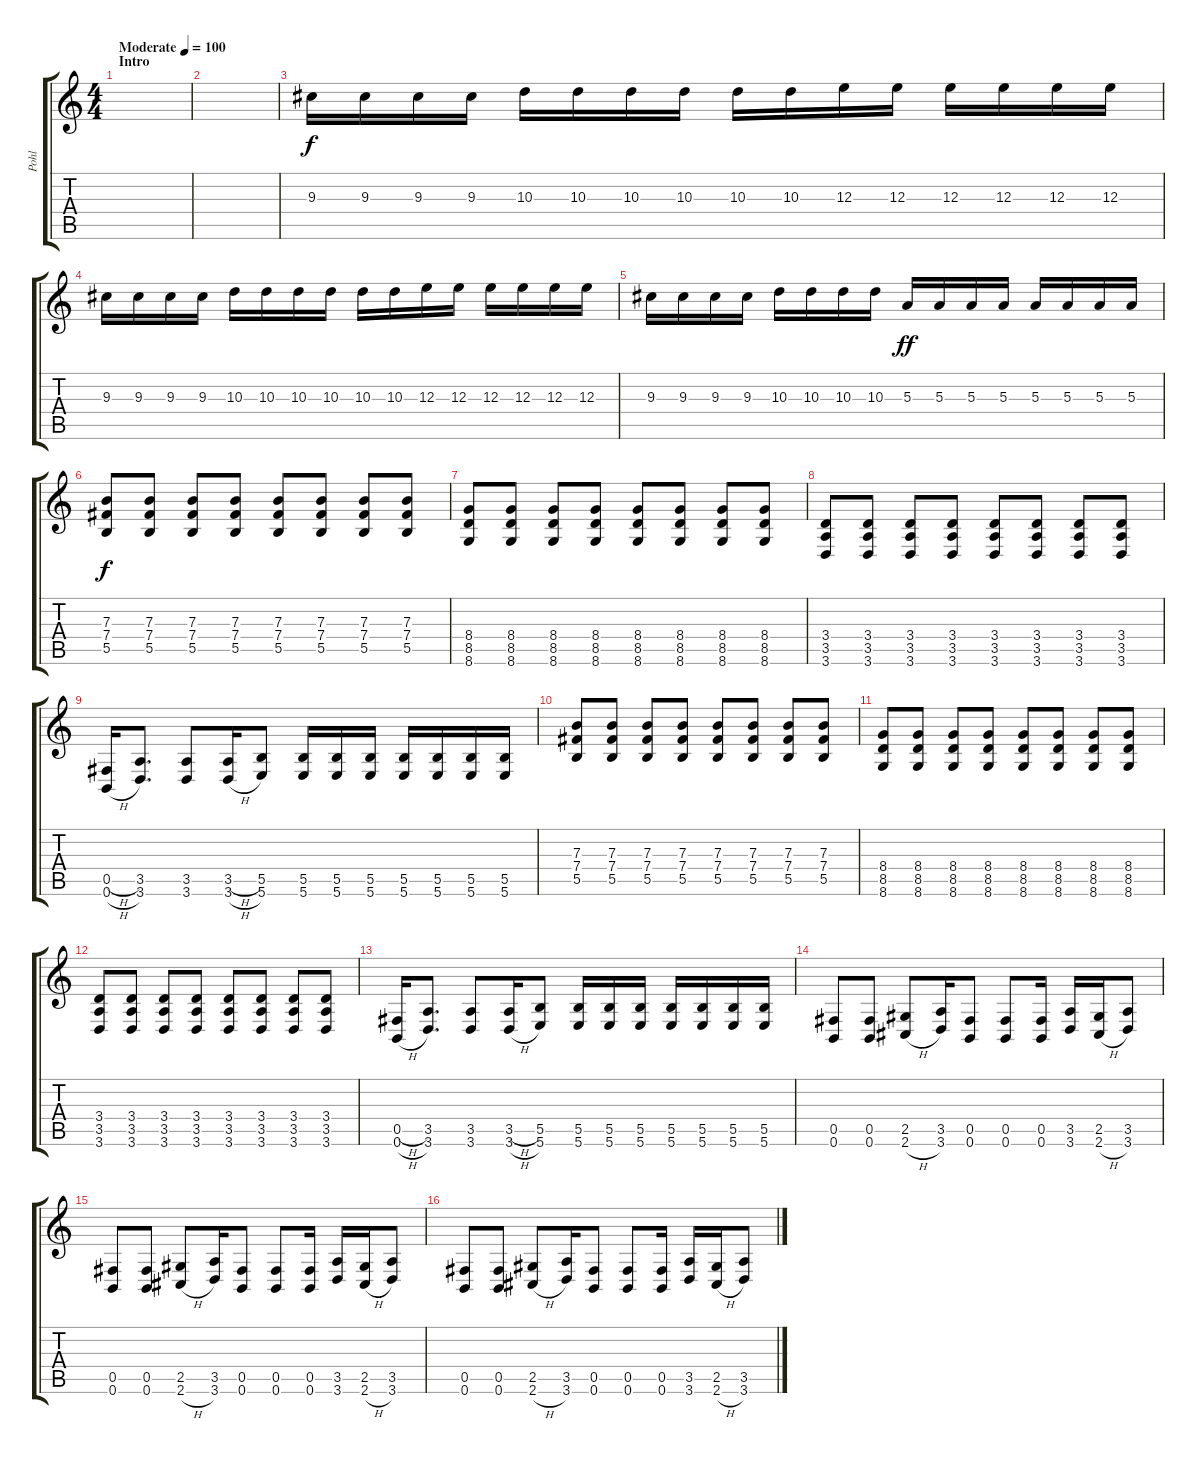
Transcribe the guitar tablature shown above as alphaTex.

\track ("Pohl" "Pohl") {instrument distortionguitar}
\staff {score tabs}
\tuning (Db4 Ab3 E3 B2 Gb2 B1) {hide}
\ts (4 4)
\section ("" "Intro")
\tempo (100 "Moderate")
\clef g2
\ks c
|
|
9.3.16{volume 2} 9.3.16{volume 13} 9.3.16 9.3.16 10.3.16 10.3.16 10.3.16 10.3.16 10.3.16 10.3.16 12.3.16 12.3.16 12.3.16 12.3.16 12.3.16 12.3.16 |
9.3.16 9.3.16 9.3.16 9.3.16 10.3.16 10.3.16 10.3.16 10.3.16 10.3.16 10.3.16 12.3.16 12.3.16 12.3.16 12.3.16 12.3.16 12.3.16 |
9.3.16 9.3.16 9.3.16 9.3.16 10.3.16 10.3.16 10.3.16 10.3.16 5.3.16{dy ff} 5.3.16 5.3.16 5.3.16 5.3.16 5.3.16 5.3.16 5.3.16 |
(7.3 7.4 5.5).8{dy f} (7.3 7.4 5.5).8 (7.3 7.4 5.5).8 (7.3 7.4 5.5).8 (7.3 7.4 5.5).8 (7.3 7.4 5.5).8 (7.3 7.4 5.5).8 (7.3 7.4 5.5).8 |
(8.4 8.5 8.6).8 (8.4 8.5 8.6).8 (8.4 8.5 8.6).8 (8.4 8.5 8.6).8 (8.4 8.5 8.6).8 (8.4 8.5 8.6).8 (8.4 8.5 8.6).8 (8.4 8.5 8.6).8 |
(3.4 3.5 3.6).8 (3.4 3.5 3.6).8 (3.4 3.5 3.6).8 (3.4 3.5 3.6).8 (3.4 3.5 3.6).8 (3.4 3.5 3.6).8 (3.4 3.5 3.6).8 (3.4 3.5 3.6).8 |
(0.5{h} 0.6{h}).16 (3.5 3.6).8{d} (3.5 3.6).8 (3.5{h} 3.6{h}).16 (5.5 5.6).8 (5.5 5.6).16 (5.5 5.6).16 (5.5 5.6).16 (5.5 5.6).16 (5.5 5.6).16 (5.5 5.6).16 (5.5 5.6).16 |
(7.3 7.4 5.5).8 (7.3 7.4 5.5).8 (7.3 7.4 5.5).8 (7.3 7.4 5.5).8 (7.3 7.4 5.5).8 (7.3 7.4 5.5).8 (7.3 7.4 5.5).8 (7.3 7.4 5.5).8 |
(8.4 8.5 8.6).8 (8.4 8.5 8.6).8 (8.4 8.5 8.6).8 (8.4 8.5 8.6).8 (8.4 8.5 8.6).8 (8.4 8.5 8.6).8 (8.4 8.5 8.6).8 (8.4 8.5 8.6).8 |
(3.4 3.5 3.6).8 (3.4 3.5 3.6).8 (3.4 3.5 3.6).8 (3.4 3.5 3.6).8 (3.4 3.5 3.6).8 (3.4 3.5 3.6).8 (3.4 3.5 3.6).8 (3.4 3.5 3.6).8 |
(0.5{h} 0.6{h}).16 (3.5 3.6).8{d} (3.5 3.6).8 (3.5{h} 3.6{h}).16 (5.5 5.6).8 (5.5 5.6).16 (5.5 5.6).16 (5.5 5.6).16 (5.5 5.6).16 (5.5 5.6).16 (5.5 5.6).16 (5.5 5.6).16 |
(0.5 0.6).8 (0.5 0.6).8 (2.5 2.6{h}).8 (3.5 3.6).16 (0.5 0.6).8 (0.5 0.6).8 (0.5 0.6).16 (3.5 3.6).16 (2.5 2.6{h}).16 (3.5 3.6).8 |
(0.5 0.6).8 (0.5 0.6).8 (2.5 2.6{h}).8 (3.5 3.6).16 (0.5 0.6).8 (0.5 0.6).8 (0.5 0.6).16 (3.5 3.6).16 (2.5 2.6{h}).16 (3.5 3.6).8 |
(0.5 0.6).8 (0.5 0.6).8 (2.5 2.6{h}).8 (3.5 3.6).16 (0.5 0.6).8 (0.5 0.6).8 (0.5 0.6).16 (3.5 3.6).16 (2.5 2.6{h}).16 (3.5 3.6).8
